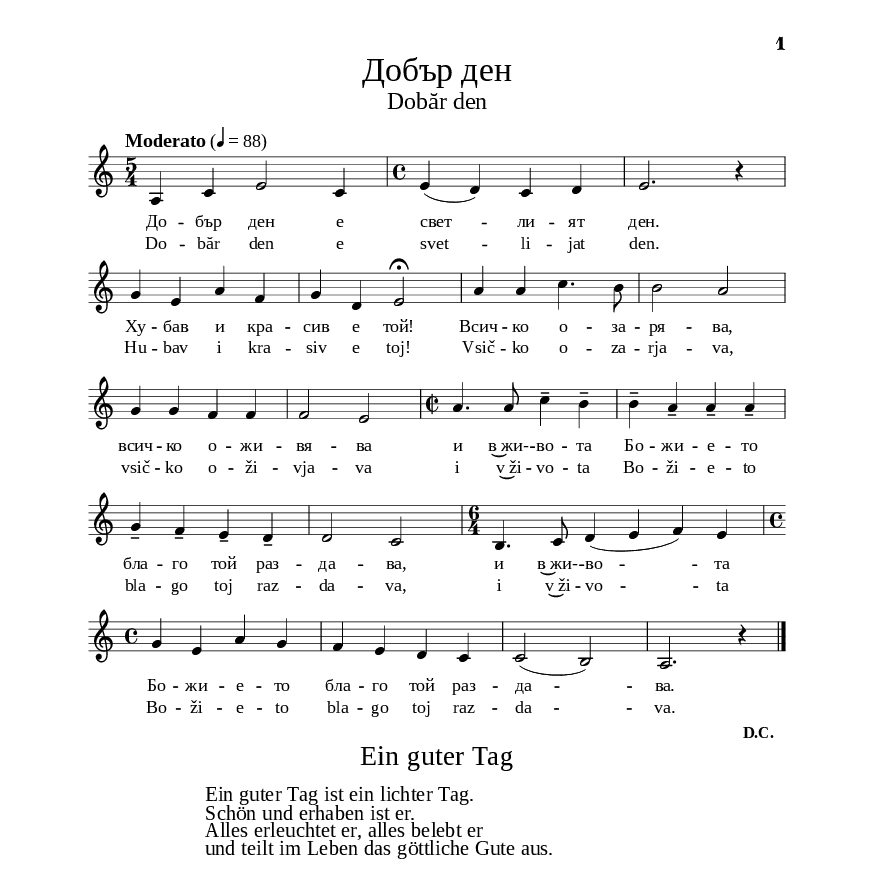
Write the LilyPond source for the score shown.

\version "2.24.3"

% include paper part and global functions
\include "include/globals.ily"

\bookpart {
  \label #'ref095_2
  \tocItem \markup "Добър ден – Dobăr den"
  \include "include/bookpart-paper.ily"
  \score {
    \include "include/score-layout.ily"

    \new Voice \absolute  {
      \clef treble
      \key a \minor
      \time 5/4
      \tempoFunc "Moderato" 4 "88"

      a4 c' e'2 c'4 | \time 4/4  e'4 ( d' ) c'  d'  | e'2. r4 \break |

      g'4 e' a' f' | g'4 d' e'2 \fermata | a'4 a' c''4. b'8 | b'2 a' \break |

      g'4 g' f' f' |  f'2 e' | \time 2/2 a'4. a'8 c''4-- b'-- | b'4-- a'-- a'-- a'-- \break |

      g'4-- f'-- e'-- d'-- | d'2 c' |  \time 6/4  b4. c'8 d'4 ( e' f' ) e' \break |

      \time 4/4  g'4 e' a' g' | f'4 e' d' c' | c'2 ( b ) | a2. r4 \break |

      \bar "|."
    }

    \addlyrics {
      До -- бър
      ден е свет -- ли -- ят ден. Ху -- бав и кра --
      сив е той! Всич -- ко о -- за -- ря -- ва, всич
      -- ко о -- жи -- вя -- ва и "в~жи-" -- во -- та Бо
      -- жи -- е -- то бла -- го той раз -- да -- ва,
      и "в~жи-" -- во -- та Бо -- жи -- е -- то бла -- го
      той раз -- да -- ва.

    }

    \addlyrics {
      Do -- băr
      den e svet -- li -- jat den. Hu -- bav i kra --
      siv e toj! Vsič -- ko o -- za -- rja -- va, vsič
      -- ko o -- ži -- vja -- va i v~ži -- vo -- ta Bo
      -- ži -- e -- to bla -- go toj raz -- da -- va,
      i v~ži -- vo -- ta Bo -- ži -- e -- to bla -- go
      toj raz -- da -- va.
    }


    \header {
      title = \titleFunc "Добър ден" "Dobăr den"
    }

    \midi{}

  } % score

  \markup \empty-one
  \markup \dc-one "D.C."


  % include foreign translation(s) of the song
  \version "2.24.2"

\markup \fill-line { \fontsize #deTitleFontSize "Ein guter Tag" }
\markup \null
\markup \null
\markup \fontsize #deCoupletFontSize {
  \hspace #16
  \override #`(baseline-skip . ,deCoupletBaselineSkip)

  \column {
    \line { Ein guter Tag ist ein lichter Tag.  }

    \line { Schön und erhaben ist er. }

    \line { Alles erleuchtet er, alles belebt er}

    \line { und teilt im Leben das göttliche Gute aus.}



  }


}


} % bookpart
